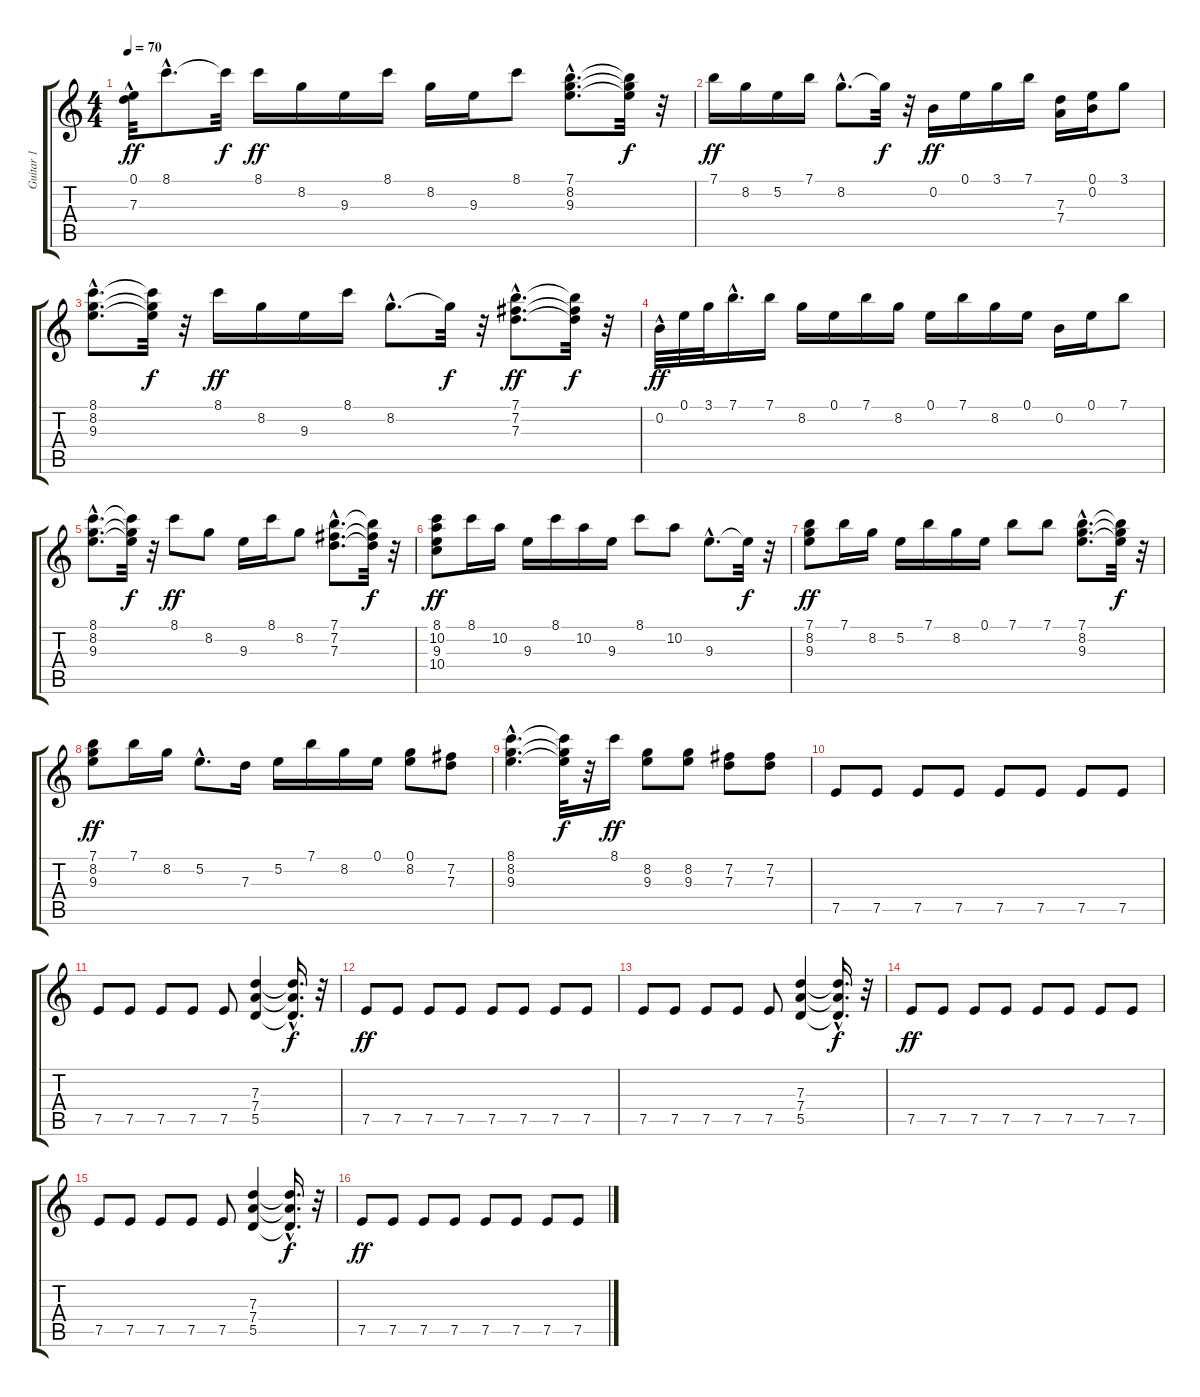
\track ("Guitar 1" "Guitar 1") {instrument overdrivenguitar}
\staff {score tabs}
\tuning (E4 B3 G3 D3 A2 E2) {hide}
\ts (4 4)
\tempo 70
\clef g2
\ks c
(0.1 7.3{hac}).32{dy ff} 8.1{hac}.8{d} 8.1{t}.32{dy f} 8.1.16{dy ff} 8.2.16 9.3.16 8.1.16 8.2.16 9.3.16 8.1.8 (7.1{hac} 8.2{hac} 9.3{hac}).8{d} (7.1{t} 8.2{t} 9.3{t}).32{dy f} r.32 |
7.1.16{dy ff} 8.2.16 5.2.16 7.1.16 8.2{hac}.8{d} 8.2{t}.32{dy f} r.32 0.2.16{dy ff} 0.1.16 3.1.16 7.1.16 (7.3 7.4).16 (0.1 0.2).16 3.1.8 |
(8.1{hac} 8.2{hac} 9.3{hac}).8{d} (8.1{t} 8.2{t} 9.3{t}).32{dy f} r.32 8.1.16{dy ff} 8.2.16 9.3.16 8.1.16 8.2{hac}.8{d} 8.2{t}.32{dy f} r.32 (7.1{hac} 7.2{hac} 7.3{hac}).8{d dy ff} (7.1{t} 7.2{t} 7.3{t}).32{dy f} r.32 |
0.2{hac}.32{dy ff} 0.1.32 3.1.32 7.1{hac}.16{d} 7.1.16 8.2.16 0.1.16 7.1.16 8.2.16 0.1.16 7.1.16 8.2.16 0.1.16 0.2.16 0.1.16 7.1.8 |
(8.1{hac} 8.2{hac} 9.3{hac}).8{d} (8.1{t} 8.2{t} 9.3{t}).32{dy f} r.32 8.1.8{dy ff} 8.2.8 9.3.16 8.1.16 8.2.8 (7.1{hac} 7.2{hac} 7.3{hac}).8{d} (7.1{t} 7.2{t} 7.3{t}).32{dy f} r.32 |
(8.1 10.2 9.3 10.4).8{dy ff} 8.1.16 10.2.16 9.3.16 8.1.16 10.2.16 9.3.16 8.1.8 10.2.8 9.3{hac}.8{d} 9.3{t}.32{dy f} r.32 |
(7.1 8.2 9.3).8{dy ff} 7.1.16 8.2.16 5.2.16 7.1.16 8.2.16 0.1.16 7.1.8 7.1.8 (7.1{hac} 8.2{hac} 9.3{hac}).8{d} (7.1{t} 8.2{t} 9.3{t}).32{dy f} r.32 |
(7.1 8.2 9.3).8{dy ff} 7.1.16 8.2.16 5.2{hac}.8{d} 7.3.16 5.2.16 7.1.16 8.2.16 0.1.16 (0.1 8.2).8 (7.2 7.3).8 |
(8.1{hac} 8.2{hac} 9.3{hac}).4{d} (8.1{t} 8.2{t} 9.3{t}).32{dy f} r.32 8.1.16{dy ff} (8.2 9.3).8 (8.2 9.3).8 (7.2 7.3).8 (7.2 7.3).8 |
7.5.8{instrument overdrivenguitar} 7.5.8 7.5.8 7.5.8 7.5.8 7.5.8 7.5.8 7.5.8 |
7.5.8 7.5.8 7.5.8 7.5.8 7.5.8 (7.3 7.4 5.5).4 (7.3{hac t} 7.4{hac t} 5.5{hac t}).16{d dy f} r.32 |
7.5.8{dy ff} 7.5.8 7.5.8 7.5.8 7.5.8 7.5.8 7.5.8 7.5.8 |
7.5.8 7.5.8 7.5.8 7.5.8 7.5.8 (7.3 7.4 5.5).4 (7.3{hac t} 7.4{hac t} 5.5{hac t}).16{d dy f} r.32 |
7.5.8{dy ff} 7.5.8 7.5.8 7.5.8 7.5.8 7.5.8 7.5.8 7.5.8 |
7.5.8 7.5.8 7.5.8 7.5.8 7.5.8 (7.3 7.4 5.5).4 (7.3{hac t} 7.4{hac t} 5.5{hac t}).16{d dy f} r.32 |
7.5.8{dy ff} 7.5.8 7.5.8 7.5.8 7.5.8 7.5.8 7.5.8 7.5.8
